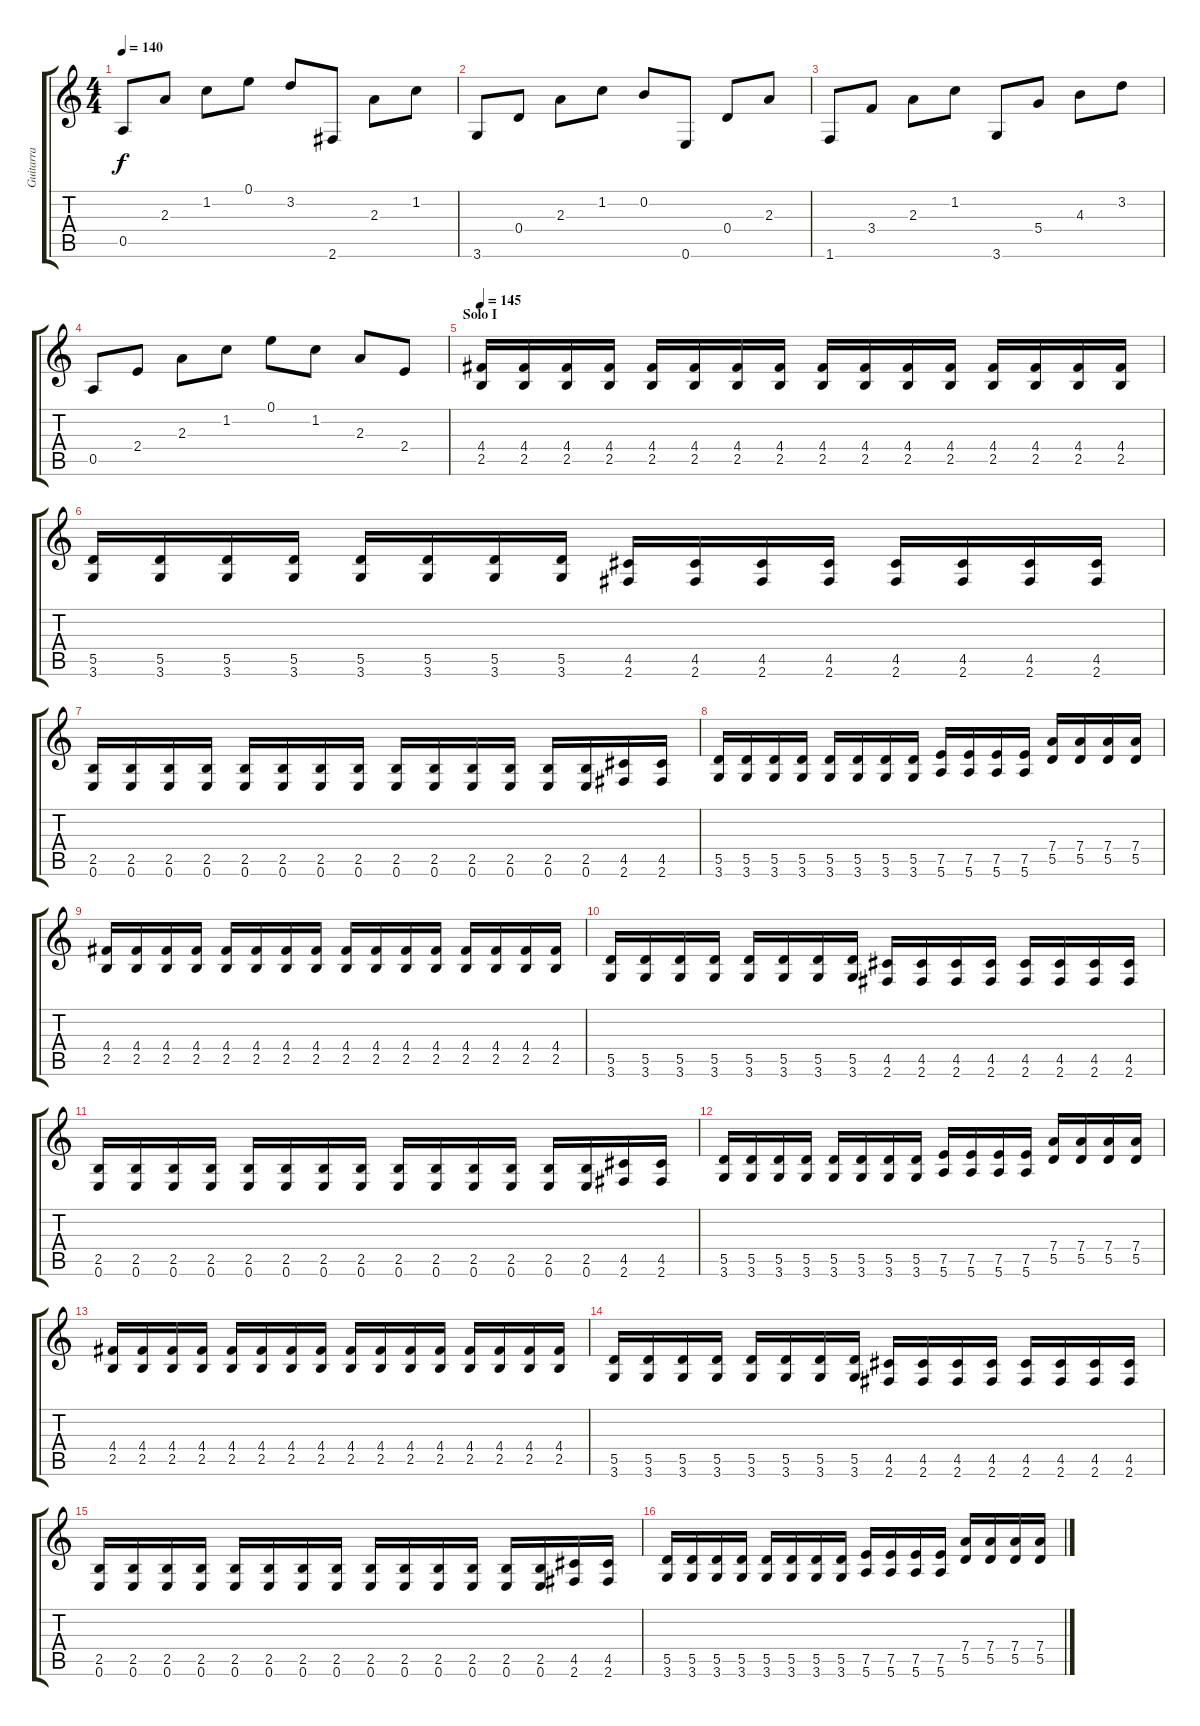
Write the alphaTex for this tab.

\track ("Guitarra" "Guitarra") {instrument electricguitarclean}
\staff {score tabs}
\tuning (E4 B3 G3 D3 A2 E2) {hide}
\ts (4 4)
\tempo 140
\clef g2
\ks c
0.5.8{dy f} 2.3.8 1.2.8 0.1.8 3.2.8 2.6.8 2.3.8 1.2.8 |
3.6.8 0.4.8 2.3.8 1.2.8 0.2.8 0.6.8 0.4.8 2.3.8 |
1.6.8 3.4.8 2.3.8 1.2.8 3.6.8 5.4.8 4.3.8 3.2.8 |
0.5.8 2.4.8 2.3.8 1.2.8 0.1.8 1.2.8 2.3.8 2.4.8 |
\section ("" "Solo I")
\tempo 145
(4.4 2.5).16{volume 11 instrument overdrivenguitar} (4.4 2.5).16 (4.4 2.5).16 (4.4 2.5).16 (4.4 2.5).16 (4.4 2.5).16 (4.4 2.5).16 (4.4 2.5).16 (4.4 2.5).16 (4.4 2.5).16 (4.4 2.5).16 (4.4 2.5).16 (4.4 2.5).16 (4.4 2.5).16 (4.4 2.5).16 (4.4 2.5).16 |
(5.5 3.6).16 (5.5 3.6).16 (5.5 3.6).16 (5.5 3.6).16 (5.5 3.6).16 (5.5 3.6).16 (5.5 3.6).16 (5.5 3.6).16 (4.5 2.6).16 (4.5 2.6).16 (4.5 2.6).16 (4.5 2.6).16 (4.5 2.6).16 (4.5 2.6).16 (4.5 2.6).16 (4.5 2.6).16 |
(2.5 0.6).16 (2.5 0.6).16 (2.5 0.6).16 (2.5 0.6).16 (2.5 0.6).16 (2.5 0.6).16 (2.5 0.6).16 (2.5 0.6).16 (2.5 0.6).16 (2.5 0.6).16 (2.5 0.6).16 (2.5 0.6).16 (2.5 0.6).16 (2.5 0.6).16 (4.5 2.6).16 (4.5 2.6).16 |
(5.5 3.6).16 (5.5 3.6).16 (5.5 3.6).16 (5.5 3.6).16 (5.5 3.6).16 (5.5 3.6).16 (5.5 3.6).16 (5.5 3.6).16 (7.5 5.6).16 (7.5 5.6).16 (7.5 5.6).16 (7.5 5.6).16 (7.4 5.5).16 (7.4 5.5).16 (7.4 5.5).16 (7.4 5.5).16 |
(4.4 2.5).16 (4.4 2.5).16 (4.4 2.5).16 (4.4 2.5).16 (4.4 2.5).16 (4.4 2.5).16 (4.4 2.5).16 (4.4 2.5).16 (4.4 2.5).16 (4.4 2.5).16 (4.4 2.5).16 (4.4 2.5).16 (4.4 2.5).16 (4.4 2.5).16 (4.4 2.5).16 (4.4 2.5).16 |
(5.5 3.6).16 (5.5 3.6).16 (5.5 3.6).16 (5.5 3.6).16 (5.5 3.6).16 (5.5 3.6).16 (5.5 3.6).16 (5.5 3.6).16 (4.5 2.6).16 (4.5 2.6).16 (4.5 2.6).16 (4.5 2.6).16 (4.5 2.6).16 (4.5 2.6).16 (4.5 2.6).16 (4.5 2.6).16 |
(2.5 0.6).16 (2.5 0.6).16 (2.5 0.6).16 (2.5 0.6).16 (2.5 0.6).16 (2.5 0.6).16 (2.5 0.6).16 (2.5 0.6).16 (2.5 0.6).16 (2.5 0.6).16 (2.5 0.6).16 (2.5 0.6).16 (2.5 0.6).16 (2.5 0.6).16 (4.5 2.6).16 (4.5 2.6).16 |
(5.5 3.6).16 (5.5 3.6).16 (5.5 3.6).16 (5.5 3.6).16 (5.5 3.6).16 (5.5 3.6).16 (5.5 3.6).16 (5.5 3.6).16 (7.5 5.6).16 (7.5 5.6).16 (7.5 5.6).16 (7.5 5.6).16 (7.4 5.5).16 (7.4 5.5).16 (7.4 5.5).16 (7.4 5.5).16 |
(4.4 2.5).16 (4.4 2.5).16 (4.4 2.5).16 (4.4 2.5).16 (4.4 2.5).16 (4.4 2.5).16 (4.4 2.5).16 (4.4 2.5).16 (4.4 2.5).16 (4.4 2.5).16 (4.4 2.5).16 (4.4 2.5).16 (4.4 2.5).16 (4.4 2.5).16 (4.4 2.5).16 (4.4 2.5).16 |
(5.5 3.6).16 (5.5 3.6).16 (5.5 3.6).16 (5.5 3.6).16 (5.5 3.6).16 (5.5 3.6).16 (5.5 3.6).16 (5.5 3.6).16 (4.5 2.6).16 (4.5 2.6).16 (4.5 2.6).16 (4.5 2.6).16 (4.5 2.6).16 (4.5 2.6).16 (4.5 2.6).16 (4.5 2.6).16 |
(2.5 0.6).16 (2.5 0.6).16 (2.5 0.6).16 (2.5 0.6).16 (2.5 0.6).16 (2.5 0.6).16 (2.5 0.6).16 (2.5 0.6).16 (2.5 0.6).16 (2.5 0.6).16 (2.5 0.6).16 (2.5 0.6).16 (2.5 0.6).16 (2.5 0.6).16 (4.5 2.6).16 (4.5 2.6).16 |
(5.5 3.6).16 (5.5 3.6).16 (5.5 3.6).16 (5.5 3.6).16 (5.5 3.6).16 (5.5 3.6).16 (5.5 3.6).16 (5.5 3.6).16 (7.5 5.6).16 (7.5 5.6).16 (7.5 5.6).16 (7.5 5.6).16 (7.4 5.5).16 (7.4 5.5).16 (7.4 5.5).16 (7.4 5.5).16
